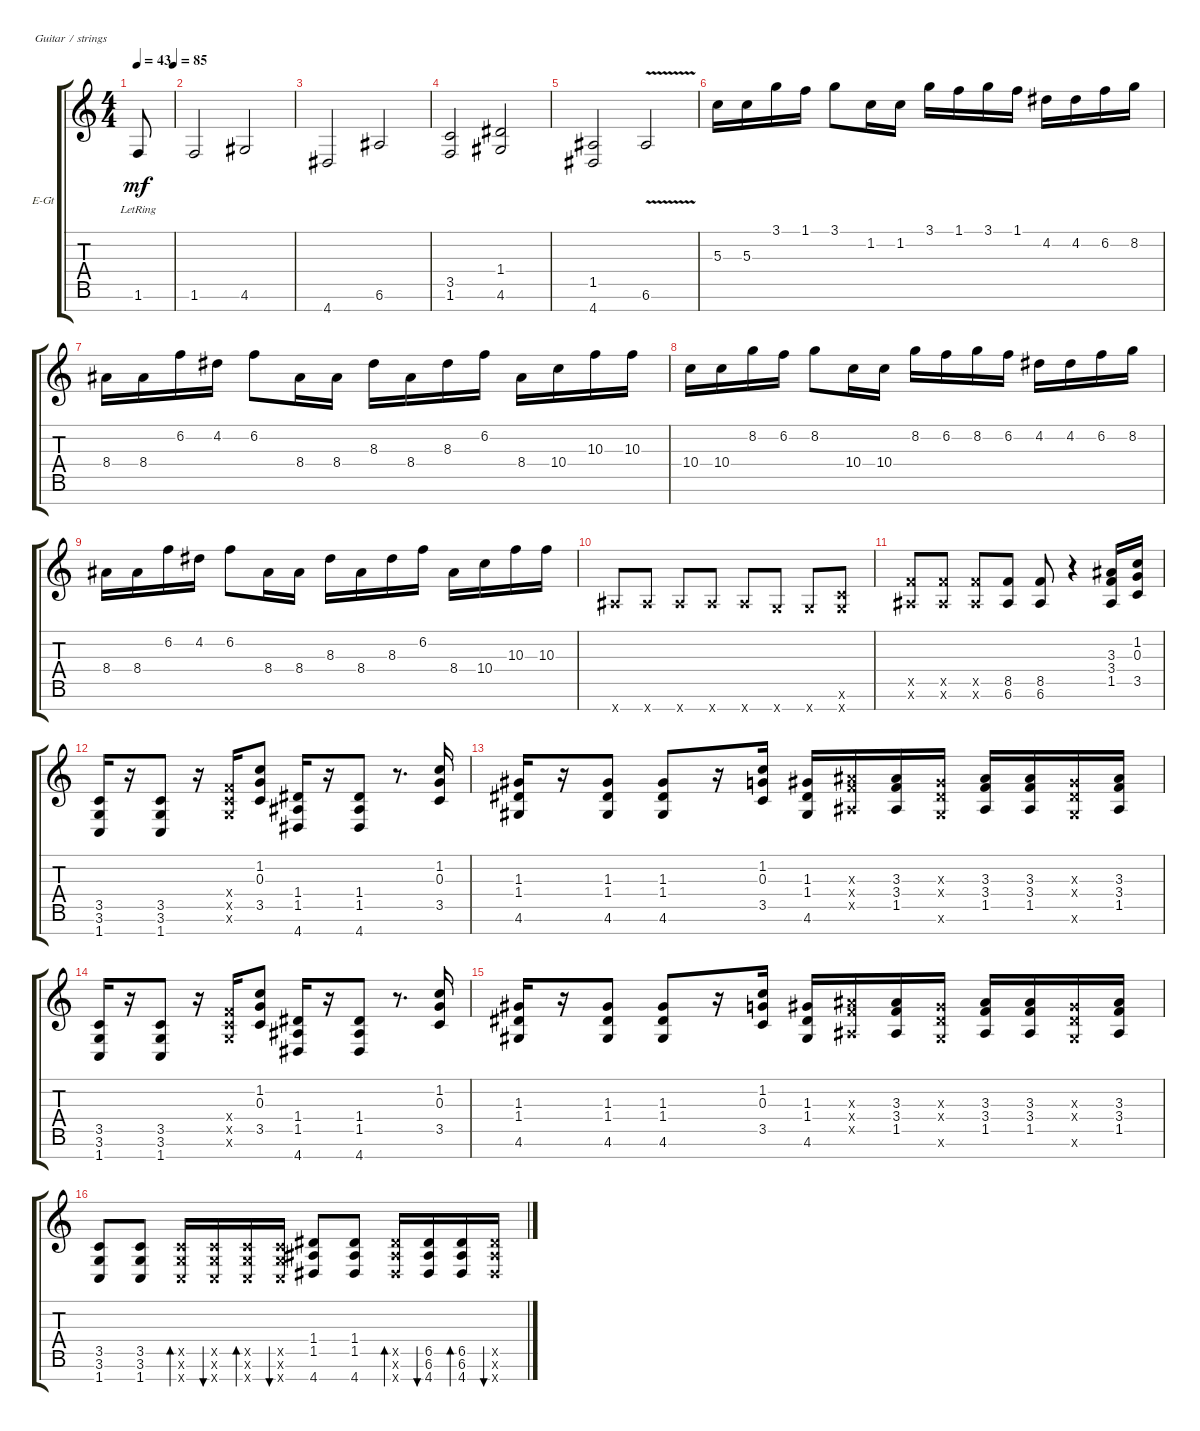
\defaultSystemsLayout 4
\bracketExtendMode groupsimilarinstruments
\firstSystemTrackNameOrientation horizontal
\otherSystemsTrackNameOrientation horizontal
\track ("Electric Guitar" "E-Gt") {instrument distortionguitar}
\staff {score tabs}
\tuning (E4 B3 G3 D3 A2 E2 B1)
\ts (4 4)
\tempo 43
\tempo (85 1)
\clef g2
\ks c
1.6{lr}.8{dy mf instrument distortionguitar} |
1.6.2 4.6.2 |
4.7.2 6.6.2 |
(3.5 1.6).2 (1.4 4.6).2 |
(1.5 4.7).2 6.6{v}.2 |
5.3.16 5.3.16 3.1.16 1.1.16 3.1.8 1.2.16 1.2.16 3.1.16 1.1.16 3.1.16 1.1.16 4.2.16 4.2.16 6.2.16 8.2.16 |
8.4.16 8.4.16 6.2.16 4.2.16 6.2.8 8.4.16 8.4.16 8.3.16 8.4.16 8.3.16 6.2.16 8.4.16 10.4.16 10.3.16 10.3.16 |
10.4.16 10.4.16 8.2.16 6.2.16 8.2.8 10.4.16 10.4.16 8.2.16 6.2.16 8.2.16 6.2.16 4.2.16 4.2.16 6.2.16 8.2.16 |
8.4.16 8.4.16 6.2.16 4.2.16 6.2.8 8.4.16 8.4.16 8.3.16 8.4.16 8.3.16 6.2.16 8.4.16 10.4.16 10.3.16 10.3.16 |
11.7{x}.8 11.7{x}.8 11.7{x}.8 11.7{x}.8 11.7{x}.8 8.7{x}.8 8.7{x}.8 (8.6{x} 8.7{x}).8 |
(8.5{x} 6.6{x}).8 (8.5{x} 6.6{x}).8 (8.5{x} 6.6{x}).8 (8.5 6.6).8 (8.5 6.6).8 r.4 (3.3 3.4 1.5).16 (1.2 0.3 3.5).16 |
(3.5 3.6 1.7).16 r.16 (3.5 3.6 1.7).8 r.16 (3.4{x} 3.5{x} 3.6{x}).16 (1.2 0.3 3.5).8 (1.4 1.5 4.7).16 r.16 (1.4 1.5 4.7).8 r.8{d} (1.2 0.3 3.5).16 |
(1.3 1.4 4.6).16 r.16 (1.3 1.4 4.6).8 (1.3 1.4 4.6).8 r.16 (1.2 0.3 3.5).16 (1.3 1.4 4.6).16 (3.3{x} 3.4{x} 1.5{x}).16 (3.3 3.4 1.5).16 (1.3{x} 1.4{x} 4.6{x}).16 (3.3 3.4 1.5).16 (3.3 3.4 1.5).16 (1.3{x} 1.4{x} 4.6{x}).16 (3.3 3.4 1.5).16 |
(3.5 3.6 1.7).16 r.16 (3.5 3.6 1.7).8 r.16 (3.4{x} 3.5{x} 3.6{x}).16 (1.2 0.3 3.5).8 (1.4 1.5 4.7).16 r.16 (1.4 1.5 4.7).8 r.8{d} (1.2 0.3 3.5).16 |
(1.3 1.4 4.6).16 r.16 (1.3 1.4 4.6).8 (1.3 1.4 4.6).8 r.16 (1.2 0.3 3.5).16 (1.3 1.4 4.6).16 (3.3{x} 3.4{x} 1.5{x}).16 (3.3 3.4 1.5).16 (1.3{x} 1.4{x} 4.6{x}).16 (3.3 3.4 1.5).16 (3.3 3.4 1.5).16 (1.3{x} 1.4{x} 4.6{x}).16 (3.3 3.4 1.5).16 |
(3.5 3.6 1.7).8 (3.5 3.6 1.7).8 (3.5{x} 3.6{x} 1.7{x}).16{bd 30} (3.5{x} 3.6{x} 1.7{x}).16{bu 30} (3.5{x} 3.6{x} 1.7{x}).16{bd 30} (3.5{x} 3.6{x} 1.7{x}).16{bu 30} (1.4 1.5 4.7).8 (1.4 1.5 4.7).8 (6.5{x} 6.6{x} 4.7{x}).16{bd 30} (6.5 6.6 4.7).16{bu 30} (6.5 6.6 4.7).16{bd 30} (6.5{x} 6.6{x} 4.7{x}).16{bu 30}
